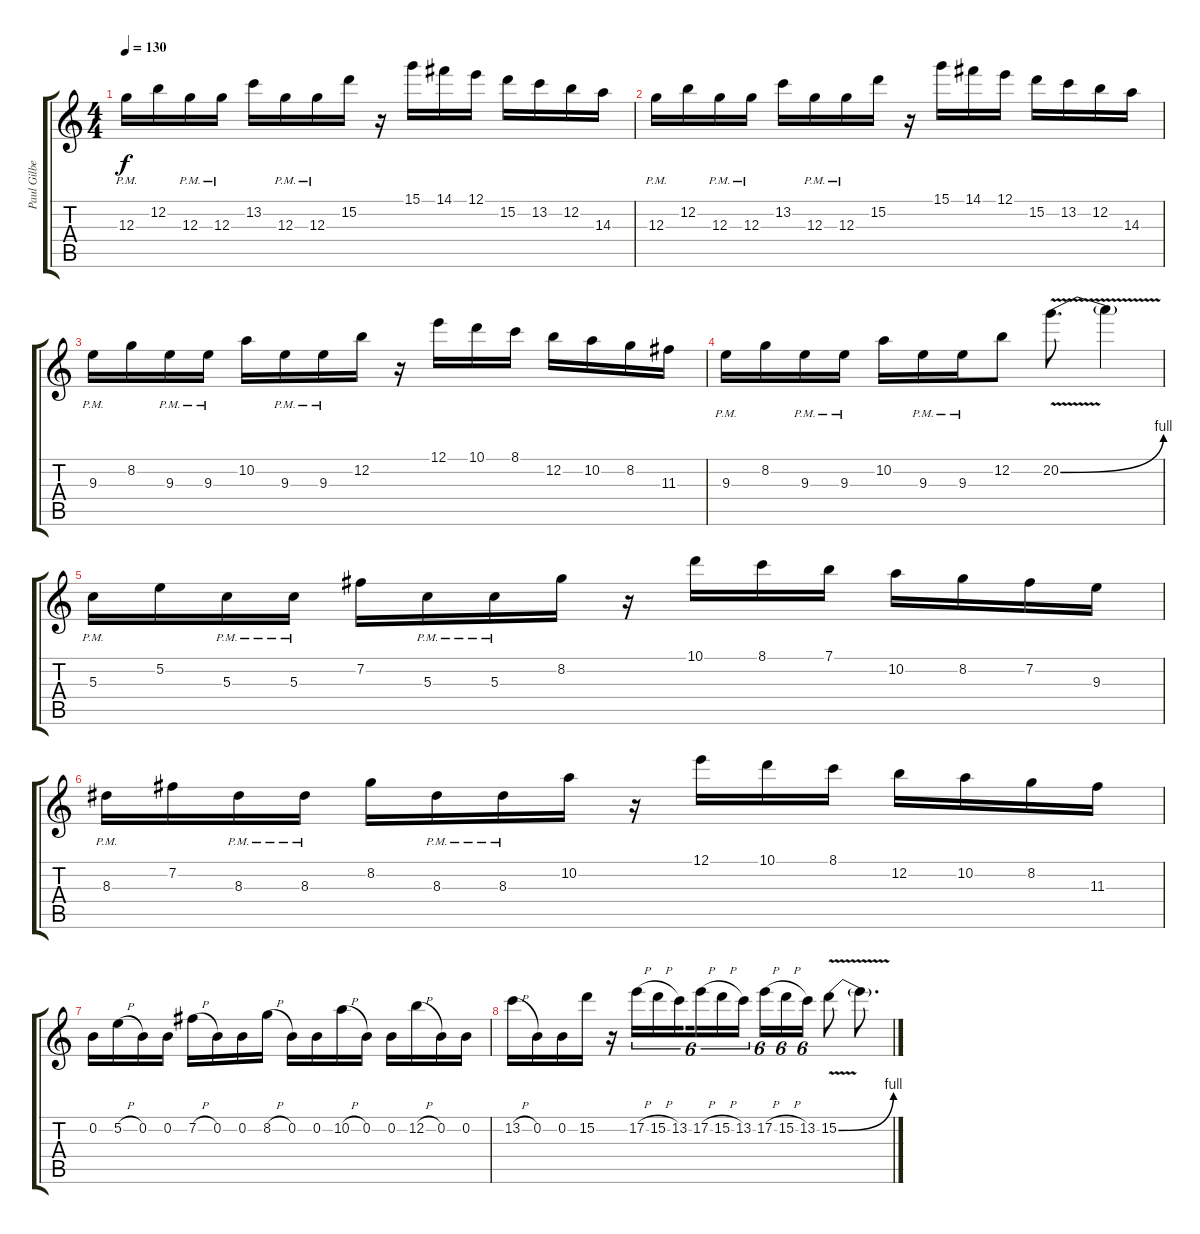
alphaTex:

\track ("Paul Gilbert (Rythm Guitar)" "Paul Gilbe") {instrument distortionguitar}
\staff {score tabs}
\tuning (E4 B3 G3 D3 A2 E2) {hide}
\ts (4 4)
\tempo 130
\clef g2
\ks c
12.3{pm}.16{dy f} 12.2.16 12.3{pm}.16 12.3{pm}.16 13.2.16 12.3{pm}.16 12.3{pm}.16 15.2.16 r.16 15.1.16 14.1.16 12.1.16 15.2.16 13.2.16 12.2.16 14.3.16 |
12.3{pm}.16 12.2.16 12.3{pm}.16 12.3{pm}.16 13.2.16 12.3{pm}.16 12.3{pm}.16 15.2.16 r.16 15.1.16 14.1.16 12.1.16 15.2.16 13.2.16 12.2.16 14.3.16 |
9.3{pm}.16 8.2.16 9.3{pm}.16 9.3{pm}.16 10.2.16 9.3{pm}.16 9.3{pm}.16 12.2.16 r.16 12.1.16 10.1.16 8.1.16 12.2.16 10.2.16 8.2.16 11.3.16 |
9.3{pm}.16 8.2.16 9.3{pm}.16 9.3{pm}.16 10.2.16 9.3{pm}.16 9.3{pm}.16 12.2.8 20.2{be (bend 0 0 60 4) v}.8{d} 20.2{t}.4 |
5.3{pm}.16 5.2.16 5.3{pm}.16 5.3{pm}.16 7.2.16 5.3{pm}.16 5.3{pm}.16 8.2.16 r.16 10.1.16 8.1.16 7.1.16 10.2.16 8.2.16 7.2.16 9.3.16 |
8.3{pm}.16 7.2.16 8.3{pm}.16 8.3{pm}.16 8.2.16 8.3{pm}.16 8.3{pm}.16 10.2.16 r.16 12.1.16 10.1.16 8.1.16 12.2.16 10.2.16 8.2.16 11.3.16 |
0.2.16 5.2{h}.16 0.2.16 0.2.16 7.2{h}.16 0.2.16 0.2.16 8.2{h}.16 0.2.16 0.2.16 10.2{h}.16 0.2.16 0.2.16 12.2{h}.16 0.2.16 0.2.16 |
13.2{h}.16 0.2.16 0.2.16 15.2.16 r.16 17.2{h}.16{tu (6 4)} 15.2{h}.16{tu (6 4)} 13.2.16{tu (6 4) beam splitsecondary} 17.2{h}.16{tu (6 4)} 15.2{h}.16{tu (6 4)} 13.2.16{tu (6 4) beam splitsecondary} 17.2{h}.16{tu (6 4)} 15.2{h}.16{tu (6 4)} 13.2.16{tu (6 4)} 15.2{be (bend 0 0 60 4) v}.8 15.2{t}.8{d}
